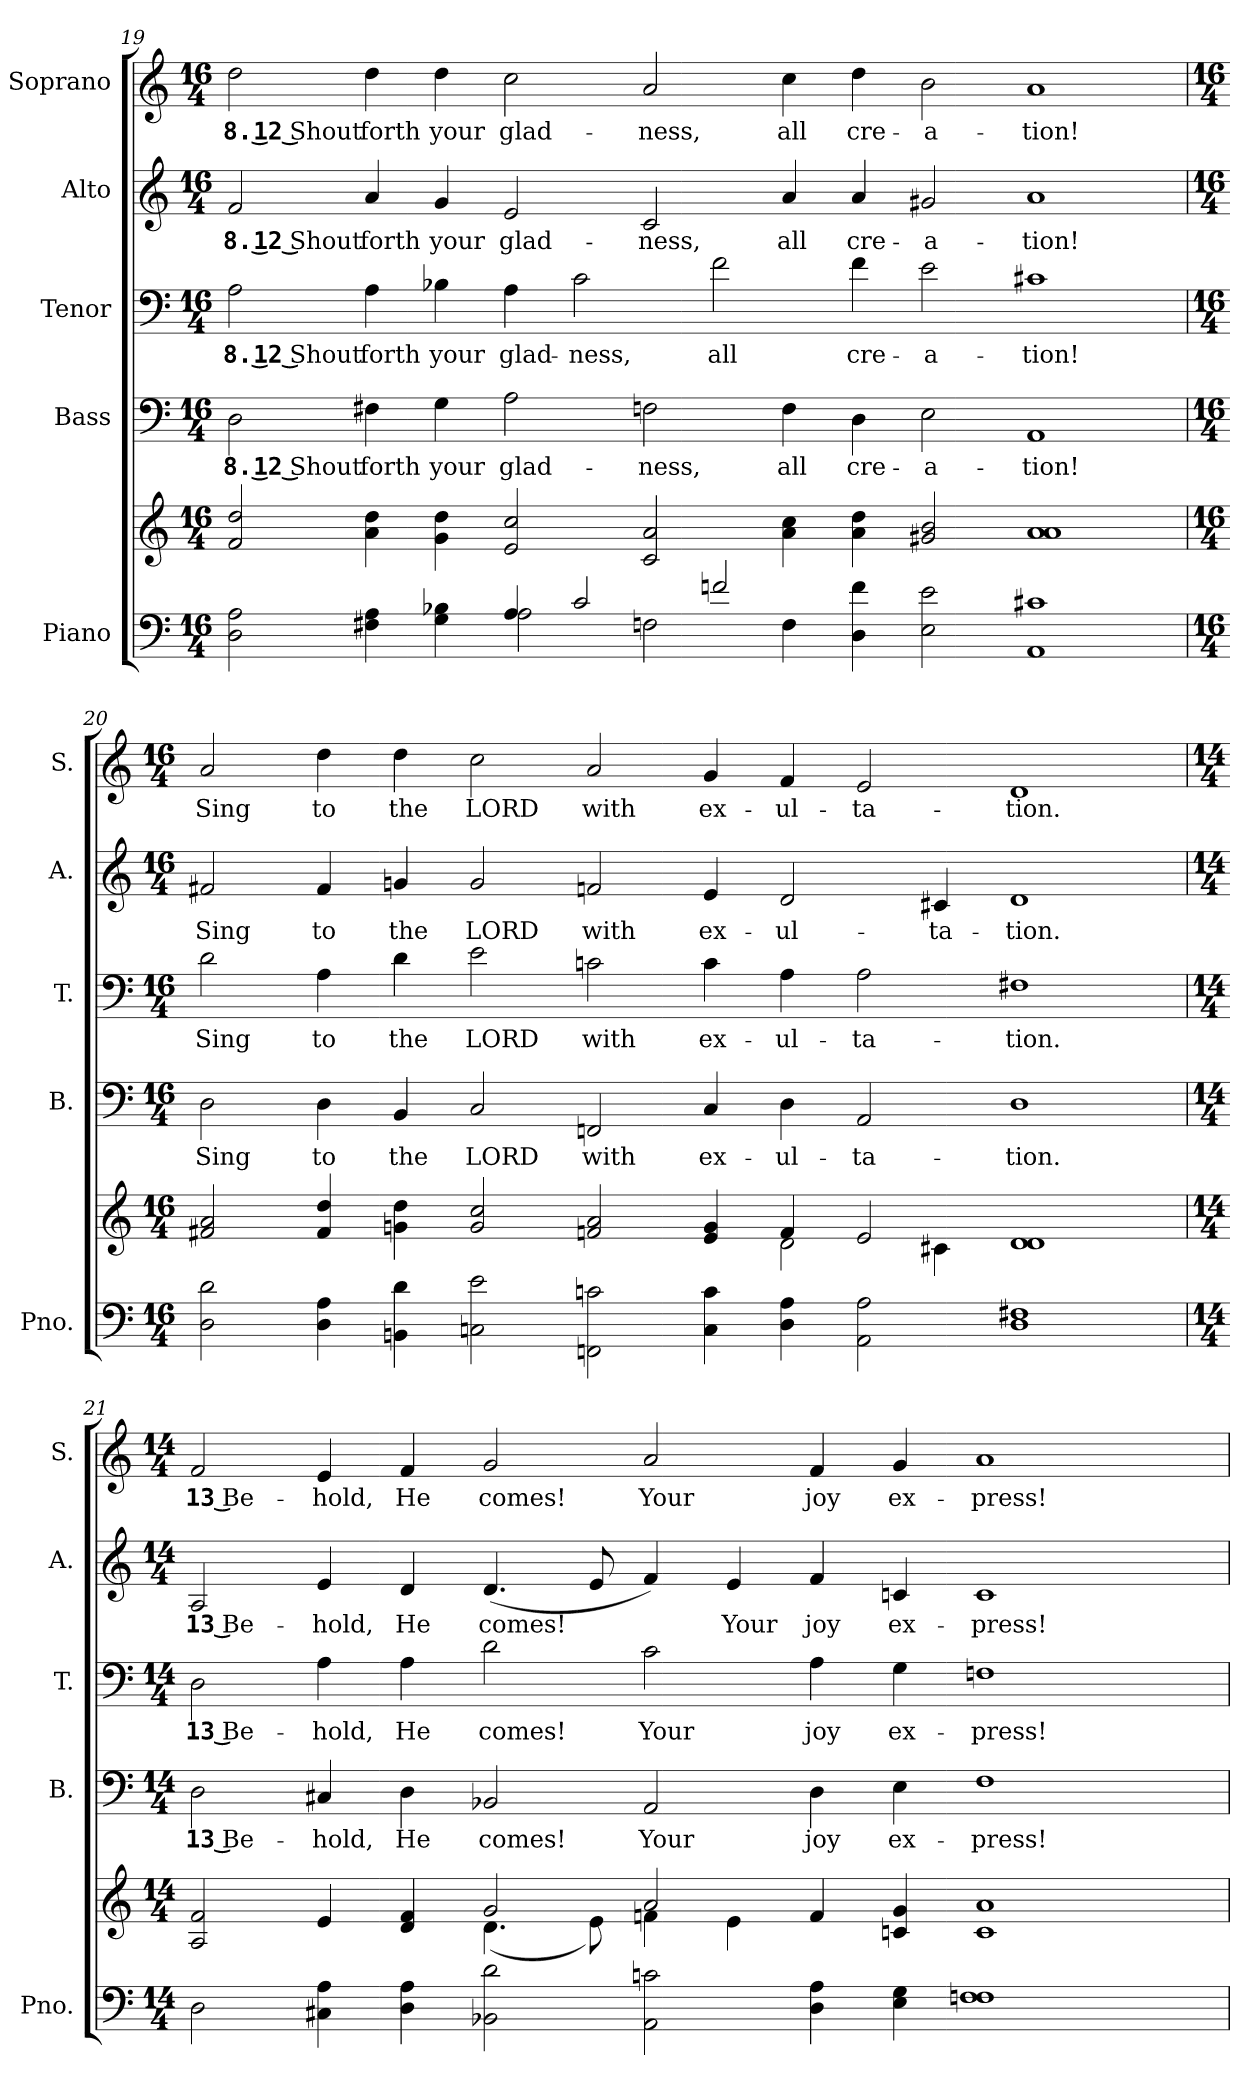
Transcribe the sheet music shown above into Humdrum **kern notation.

**kern	**kern	**kern	**text	**kern	**text	**kern	**text	**kern	**text
*part5	*part5	*part4	*part4	*part3	*part3	*part2	*part2	*part1	*part1
*staff6	*staff5	*staff4	*staff4	*staff3	*staff3	*staff2	*staff2	*staff1	*staff1
*I"Piano	*	*I"Bass	*	*I"Tenor	*	*I"Alto	*	*I"Soprano	*
*I'Pno.	*	*I'B.	*	*I'T.	*	*I'A.	*	*I'S.	*
!!LO:PB:g=z
*clefF4	*clefG2	*clefF4	*	*clefF4	*	*clefG2	*	*clefG2	*
*k[]	*k[]	*k[]	*	*k[]	*	*k[]	*	*k[]	*
*M16/4	*M16/4	*M16/4	*	*M16/4	*	*M16/4	*	*M16/4	*
=19	=19	=19	=19	=19	=19	=19	=19	=19	=19
*^	*	*	*	*	*	*	*	*	*
!	!	!	!	!LO:LY:b:color=#000000	!	!	!	!	!	!
!	!	!	!	!	!	!LO:LY:b:color=#000000	!	!	!	!
!	!	!	!	!	!	!	!	!LO:LY:b:color=#000000	!	!
!	!	!	!	!	!	!	!	!	!	!LO:LY:b:color=#000000
2Di\ 2Ai	1ryy	2fi/ 2ddi	2Di\	8. 12 Shout	2Ai\	8. 12 Shout	2fi/	8. 12 Shout	2ddi\	8. 12 Shout
!	!	!	!	!LO:LY:b:color=#000000	!	!	!	!	!	!
!	!	!	!	!	!	!LO:LY:b:color=#000000	!	!	!	!
!	!	!	!	!	!	!	!	!LO:LY:b:color=#000000	!	!
!	!	!	!	!	!	!	!	!	!	!LO:LY:b:color=#000000
4F#Xi\ 4Ai	.	4ai\ 4ddi	4F#Xi\	forth	4Ai\	forth	4ai/	forth	4ddi\	forth
!	!	!	!	!LO:LY:b:color=#000000	!	!	!	!	!	!
!	!	!	!	!	!	!LO:LY:b:color=#000000	!	!	!	!
!	!	!	!	!	!	!	!	!LO:LY:b:color=#000000	!	!
!	!	!	!	!	!	!	!	!	!	!LO:LY:b:color=#000000
4Gi\ 4B-Xi	.	4gi\ 4ddi	4Gi\	your	4B-Xi\	your	4gi/	your	4ddi\	your
!	!	!	!	!LO:LY:b:color=#000000	!	!	!	!	!	!
!	!	!	!	!	!	!LO:LY:b:color=#000000	!	!	!	!
!	!	!	!	!	!	!	!	!LO:LY:b:color=#000000	!	!
!	!	!	!	!	!	!	!	!	!	!LO:LY:b:color=#000000
4Ai/	2Ai\	2ei/ 2cci	2Ai\	glad-	4Ai\	glad-	2ei/	glad-	2cci\	glad-
!	!	!	!	!	!	!LO:LY:b:color=#000000	!	!	!	!
2ci/	.	.	.	.	2ci\	-ness,	.	.	.	.
!	!	!	!	!LO:LY:b:color=#000000	!	!	!	!	!	!
!	!	!	!	!	!	!	!	!LO:LY:b:color=#000000	!	!
!	!	!	!	!	!	!	!	!	!	!LO:LY:b:color=#000000
.	2Fni\	2ci/ 2ai	2Fni\	-ness,	.	.	2ci/	-ness,	2ai/	-ness,
!	!	!	!	!	!	!LO:LY:b:color=#000000	!	!	!	!
2fni/	.	.	.	.	2fi\	all	.	.	.	.
!	!	!	!	!LO:LY:b:color=#000000	!	!	!	!	!	!
!	!	!	!	!	!	!	!	!LO:LY:b:color=#000000	!	!
!	!	!	!	!	!	!	!	!	!	!LO:LY:b:color=#000000
.	4Fi\	4ai\ 4cci	4Fi\	all	.	.	4ai/	all	4cci\	all
!	!	!	!	!LO:LY:b:color=#000000	!	!	!	!	!	!
!	!	!	!	!	!	!LO:LY:b:color=#000000	!	!	!	!
!	!	!	!	!	!	!	!	!LO:LY:b:color=#000000	!	!
!	!	!	!	!	!	!	!	!	!	!LO:LY:b:color=#000000
4Di\ 4fi	4ryy	4ai\ 4ddi	4Di\	cre-	4fi\	cre-	4ai/	cre-	4ddi\	cre-
!	!	!	!	!LO:LY:b:color=#000000	!	!	!	!	!	!
!	!	!	!	!	!	!LO:LY:b:color=#000000	!	!	!	!
!	!	!	!	!	!	!	!	!LO:LY:b:color=#000000	!	!
!	!	!	!	!	!	!	!	!	!	!LO:LY:b:color=#000000
2Ei\ 2ei	2ryy	2g#Xi/ 2bi	2Ei\	-a-	2ei\	-a-	2g#Xi/	-a-	2bi\	-a-
!	!	!	!	!LO:LY:b:color=#000000	!	!	!	!	!	!
!	!	!	!	!	!	!LO:LY:b:color=#000000	!	!	!	!
!	!	!	!	!	!	!	!	!LO:LY:b:color=#000000	!	!
!	!	!	!	!	!	!	!	!	!	!LO:LY:b:color=#000000
1AAi 1c#Xi	1ryy	1ai 1ai	1AAi	-tion!	1c#Xi	-tion!	1ai	-tion!	1ai	-tion!
*v	*v	*	*	*	*	*	*	*	*	*
!!LO:PB:g=z
=20	=20	=20	=20	=20	=20	=20	=20	=20	=20
*M16/4	*M16/4	*M16/4	*	*M16/4	*	*M16/4	*	*M16/4	*
*	*^	*	*	*	*	*	*	*	*
*^	*	*	*	*	*	*	*	*	*	*
!	!	!	!	!	!LO:LY:b:color=#000000	!	!	!	!	!	!
*v	*v	*	*	*	*	*	*	*	*	*	*
*^	*	*	*	*	*	*	*	*	*	*
!	!	!	!	!	!	!	!LO:LY:b:color=#000000	!	!	!	!
*v	*v	*	*	*	*	*	*	*	*	*	*
*^	*	*	*	*	*	*	*	*	*	*
!	!	!	!	!	!	!	!	!	!LO:LY:b:color=#000000	!	!
*v	*v	*	*	*	*	*	*	*	*	*	*
*^	*	*	*	*	*	*	*	*	*	*
!	!	!	!	!	!	!	!	!	!	!	!LO:LY:b:color=#000000
*v	*v	*	*	*	*	*	*	*	*	*	*
2Di\ 2di	2f#Xi/ 2ai	1ryy	2Di\	Sing	2di\	Sing	2f#Xi/	Sing	2ai/	Sing
!	!	!	!	!LO:LY:b:color=#000000	!	!	!	!	!	!
!	!	!	!	!	!	!LO:LY:b:color=#000000	!	!	!	!
!	!	!	!	!	!	!	!	!LO:LY:b:color=#000000	!	!
!	!	!	!	!	!	!	!	!	!	!LO:LY:b:color=#000000
4Di\ 4Ai	4f#i/ 4ddi	.	4Di\	to	4Ai\	to	4f#i/	to	4ddi\	to
!	!	!	!	!LO:LY:b:color=#000000	!	!	!	!	!	!
!	!	!	!	!	!	!LO:LY:b:color=#000000	!	!	!	!
!	!	!	!	!	!	!	!	!LO:LY:b:color=#000000	!	!
!	!	!	!	!	!	!	!	!	!	!LO:LY:b:color=#000000
4BBni\ 4di	4gni\ 4ddi	.	4BBi/	the	4di\	the	4gni/	the	4ddi\	the
!	!	!	!	!LO:LY:b:color=#000000	!	!	!	!	!	!
!	!	!	!	!	!	!LO:LY:b:color=#000000	!	!	!	!
!	!	!	!	!	!	!	!	!LO:LY:b:color=#000000	!	!
!	!	!	!	!	!	!	!	!	!	!LO:LY:b:color=#000000
2Cni\ 2ei	2gi/ 2cci	1ryy	2Ci/	LORD	2ei\	LORD	2gi/	LORD	2cci\	LORD
!	!	!	!	!LO:LY:b:color=#000000	!	!	!	!	!	!
!	!	!	!	!	!	!LO:LY:b:color=#000000	!	!	!	!
!	!	!	!	!	!	!	!	!LO:LY:b:color=#000000	!	!
!	!	!	!	!	!	!	!	!	!	!LO:LY:b:color=#000000
2FFni\ 2cni	2fni/ 2ai	.	2FFni/	with	2cni\	with	2fni/	with	2ai/	with
!	!	!	!	!LO:LY:b:color=#000000	!	!	!	!	!	!
!	!	!	!	!	!	!LO:LY:b:color=#000000	!	!	!	!
!	!	!	!	!	!	!	!	!LO:LY:b:color=#000000	!	!
!	!	!	!	!	!	!	!	!	!	!LO:LY:b:color=#000000
4Ci\ 4ci	4ei/ 4gi	4ryy	4Ci/	ex-	4ci\	ex-	4ei/	ex-	4gi/	ex-
!	!	!	!	!LO:LY:b:color=#000000	!	!	!	!	!	!
!	!	!	!	!	!	!LO:LY:b:color=#000000	!	!	!	!
!	!	!	!	!	!	!	!	!LO:LY:b:color=#000000	!	!
!	!	!	!	!	!	!	!	!	!	!LO:LY:b:color=#000000
4Di\ 4Ai	4fi/	2di\	4Di\	-ul-	4Ai\	-ul-	2di/	-ul-	4fi/	-ul-
!	!	!	!	!LO:LY:b:color=#000000	!	!	!	!	!	!
!	!	!	!	!	!	!LO:LY:b:color=#000000	!	!	!	!
!	!	!	!	!	!	!	!	!	!	!LO:LY:b:color=#000000
2AAi\ 2Ai	2ei/	.	2AAi/	-ta-	2Ai\	-ta-	.	.	2ei/	-ta-
!	!	!	!	!	!	!	!	!LO:LY:b:color=#000000	!	!
.	.	4c#Xi\	.	.	.	.	4c#Xi/	-ta-	.	.
!	!	!	!	!LO:LY:b:color=#000000	!	!	!	!	!	!
!	!	!	!	!	!	!LO:LY:b:color=#000000	!	!	!	!
!	!	!	!	!	!	!	!	!LO:LY:b:color=#000000	!	!
!	!	!	!	!	!	!	!	!	!	!LO:LY:b:color=#000000
1Di 1F#Xi	1di 1di	1ryy	1Di	-tion.	1F#Xi	-tion.	1di	-tion.	1di	-tion.
!!LO:LB:g=z
=21	=21	=21	=21	=21	=21	=21	=21	=21	=21	=21
*M14/4	*M14/4	*	*M14/4	*	*M14/4	*	*M14/4	*	*M14/4	*
!	!	!	!	!LO:LY:b:color=#000000	!	!	!	!	!	!
!	!	!	!	!	!	!LO:LY:b:color=#000000	!	!	!	!
!	!	!	!	!	!	!	!	!LO:LY:b:color=#000000	!	!
!	!	!	!	!	!	!	!	!	!	!LO:LY:b:color=#000000
2Di\	2Ai/ 2fi	1ryy	2Di\	13 Be-	2Di\	13 Be-	2Ai/	13 Be-	2fi/	13 Be-
!	!	!	!	!LO:LY:b:color=#000000	!	!	!	!	!	!
!	!	!	!	!	!	!LO:LY:b:color=#000000	!	!	!	!
!	!	!	!	!	!	!	!	!LO:LY:b:color=#000000	!	!
!	!	!	!	!	!	!	!	!	!	!LO:LY:b:color=#000000
4C#Xi\ 4Ai	4ei/	.	4C#Xi/	-hold,	4Ai\	-hold,	4ei/	-hold,	4ei/	-hold,
!	!	!	!	!LO:LY:b:color=#000000	!	!	!	!	!	!
!	!	!	!	!	!	!LO:LY:b:color=#000000	!	!	!	!
!	!	!	!	!	!	!	!	!LO:LY:b:color=#000000	!	!
!	!	!	!	!	!	!	!	!	!	!LO:LY:b:color=#000000
4Di\ 4Ai	4di/ 4fi	.	4Di\	He	4Ai\	He	4di/	He	4fi/	He
!	!	!	!	!LO:LY:b:color=#000000	!	!	!	!	!	!
!	!	!	!	!	!	!LO:LY:b:color=#000000	!	!	!	!
!	!	!	!	!	!	!	!	!LO:LY:b:color=#000000	!	!
!	!	!	!	!	!	!	!	!	!	!LO:LY:b:color=#000000
2BB-Xi\ 2di	2gi/	(4.di\	2BB-Xi/	comes!	2di\	comes!	(4.di/	comes!	2gi/	comes!
.	.	8ei\)	.	.	.	.	8ei/	.	.	.
!	!	!	!	!LO:LY:b:color=#000000	!	!	!	!	!	!
!	!	!	!	!	!	!LO:LY:b:color=#000000	!	!	!	!
!	!	!	!	!	!	!	!	!	!	!LO:LY:b:color=#000000
2AAi\ 2cni	2ai/	4fni\	2AAi/	Your	2ci\	Your	4fi/)	.	2ai/	Your
!	!	!	!	!	!	!	!	!LO:LY:b:color=#000000	!	!
.	.	4ei\	.	.	.	.	4ei/	Your	.	.
!	!	!	!	!LO:LY:b:color=#000000	!	!	!	!	!	!
!	!	!	!	!	!	!LO:LY:b:color=#000000	!	!	!	!
!	!	!	!	!	!	!	!	!LO:LY:b:color=#000000	!	!
!	!	!	!	!	!	!	!	!	!	!LO:LY:b:color=#000000
4Di\ 4Ai	4fi/	1ryy	4Di\	joy	4Ai\	joy	4fi/	joy	4fi/	joy
!	!	!	!	!LO:LY:b:color=#000000	!	!	!	!	!	!
!	!	!	!	!	!	!LO:LY:b:color=#000000	!	!	!	!
!	!	!	!	!	!	!	!	!LO:LY:b:color=#000000	!	!
!	!	!	!	!	!	!	!	!	!	!LO:LY:b:color=#000000
4Ei\ 4Gi	4cni/ 4gi	.	4Ei\	ex-	4Gi\	ex-	4cni/	ex-	4gi/	ex-
!	!	!	!	!LO:LY:b:color=#000000	!	!	!	!	!	!
!	!	!	!	!	!	!LO:LY:b:color=#000000	!	!	!	!
!	!	!	!	!	!	!	!	!LO:LY:b:color=#000000	!	!
!	!	!	!	!	!	!	!	!	!	!LO:LY:b:color=#000000
1Fni 1Fi	1ci 1ai	.	1Fi	-press!	1Fni	-press!	1ci	-press!	1ai	-press!
.	.	2ryy	.	.	.	.	.	.	.	.
*	*v	*v	*	*	*	*	*	*	*	*
=	=	=	=	=	=	=	=	=	=
*-	*-	*-	*-	*-	*-	*-	*-	*-	*-
